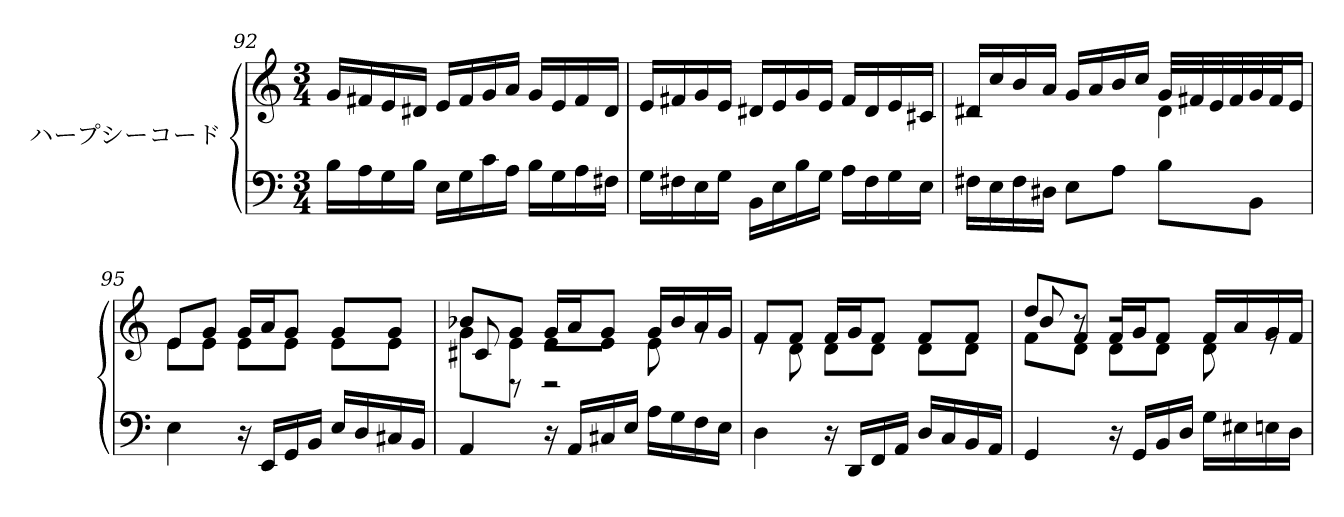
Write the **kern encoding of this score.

**kern	**kern
*part1	*part1
*staff2	*staff1
*I"ハープシーコード	*
*clefF4	*clefG2
*k[]	*k[]
*M3/4	*M3/4
=92	=92
16B\LL	16g/LL
16A\	16f#X/
16G\	16e/
16B\JJ	16d#X/JJ
16E\LL	16e/LL
16G\	16f#/
16c\	16g/
16A\JJ	16a/JJ
16B\LL	16g/LL
16G\	16e/
16A\	16f#/
16F#X\JJ	16d#/JJ
!!LO:LB:g=z
=93	=93
16G\LL	16e/LL
16F#X\	16f#X/
16E\	16g/
16G\JJ	16e/JJ
16BB\LL	16d#X/LL
16E\	16e/
16B\	16g/
16G\JJ	16e/JJ
16A\LL	16f#/LL
16F#\	16d#/
16G\	16e/
16E\JJ	16c#X/JJ
=94	=94
*	*^
16F#X\LL	16d#X/LL	2rc
16E\	16cc/	.
16F#\	16b/	.
16D#X\JJ	16a/JJ	.
8E\L	16g/LL	.
.	16a/	.
8A\J	16b/	.
.	16cc/JJ	.
8B\L	32g/LLL	4d#\
.	32f#X/	.
.	32e/	.
.	32f#/	.
8BB\J	32g/	.
.	32f#/J	.
.	16e/JJ	.
=95	=95	=95
4E\	8e/L	8e\L
.	8g/J	8e\J
16r	16g/LL	8e\L
16EE/LL	16a/J	.
16GG/	8g/J	8e\J
16BB/JJ	.	.
16E/LL	8g/L	8e\L
16D/	.	.
16C#X/	8g/J	8e\J
16BB/JJ	.	.
!!LO:LB:g=z
=96	=96	=96
*	*	*^
4AA/	8b-X/L	8g\L	8c#X/
.	8g/J	8e\J	8rD
16r	16g/LL	8e\L	2rD
16AA/LL	16a/J	.	.
16C#X/	8g/J	8e\J	.
16E/JJ	.	.	.
16A\LL	16g/LL	8e\	.
16G\	16b-/	.	.
16F\	16a/	8rg	.
16E\JJ	16g/JJ	.	.
*	*	*v	*v
=97	=97	=97
4D\	8f/L	8re
.	8f/J	8d\
16r	16f/LL	8d\L
16DD/LL	16g/J	.
16FF/	8f/J	8d\J
16AA/JJ	.	.
16D/LL	8f/L	8d\L
16C/	.	.
16BB/	8f/J	8d\J
16AA/JJ	.	.
=98	=98	=98
*	*	*^
4GG/	8dd/L	8f\L	8b/
.	8f/J	8d\J	8r
16r	16f/LL	8d\L	2r
16GG/LL	16g/J	.	.
16BB/	8f/J	8d\J	.
16D/JJ	.	.	.
16G\LL	16f/LL	8d\	.
16E#X\	16a/	.	.
16En\	16g/	8re	.
16D\JJ	16f/JJ	.	.
*	*v	*v	*v
=	=
*-	*-
